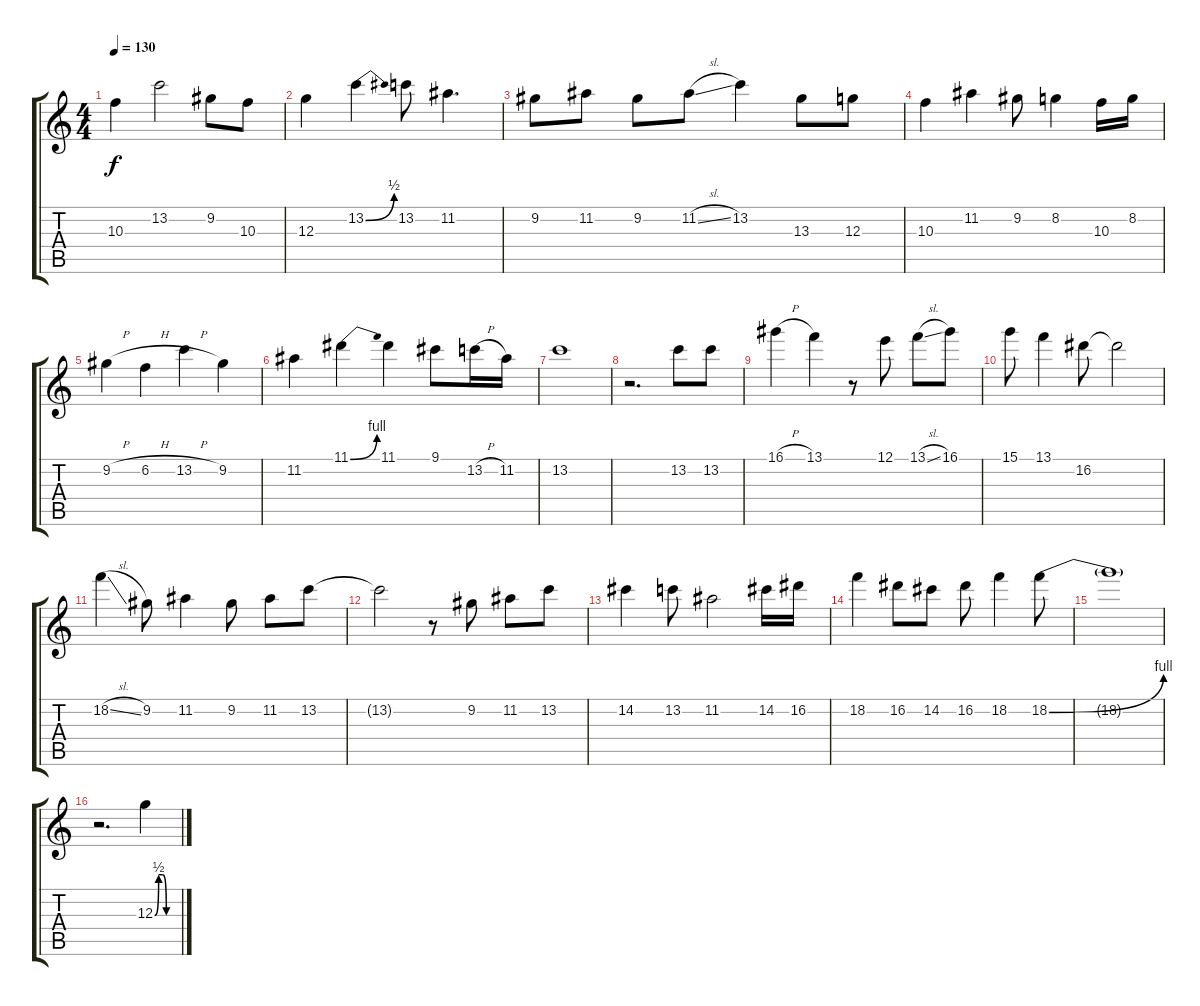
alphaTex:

\track "" {instrument distortionguitar}
\staff {score tabs}
\tuning (E4 B3 G3 D3 A2 E2) {hide}
\ts (4 4)
\tempo 130
\clef g2
\ks c
10.3.4{dy f} 13.2.2 9.2.8 10.3.8 |
12.3.4 13.2{be (bend 0 0 60 2)}.4 13.2.8 11.2.4{d} |
9.2.8 11.2.8 9.2.8 11.2{sl}.8 13.2.4 13.3.8 12.3.8 |
10.3.4 11.2.4 9.2.8 8.2.4 10.3.16 8.2.16 |
9.2{h}.4 6.2{h}.4 13.2{h}.4 9.2.4 |
11.2.4 11.1{be (bend 0 0 60 4)}.4 11.1.4 9.1.8 13.2{h}.16 11.2.16 |
13.2.1 |
r.2{d} 13.2.8 13.2.8 |
16.1{h}.4 13.1.4 r.8 12.1.8 13.1{sl}.8 16.1.8 |
15.1.8 13.1.4 16.2.8 16.2{t}.2 |
18.2{sl}.4 9.2.8 11.2.4 9.2.8 11.2.8 13.2.8 |
13.2{t}.2 r.8 9.2.8 11.2.8 13.2.8 |
14.2.4 13.2.8 11.2.2 14.2.16 16.2.16 |
18.2.4 16.2.8 14.2.8 16.2.8 18.2.4 18.2{be (bend 0 0 60 4)}.8 |
18.2{t}.1 |
r.2{d} 12.3{be (custom 0 0 10 2 20 2 30 0 60 0)}.4
